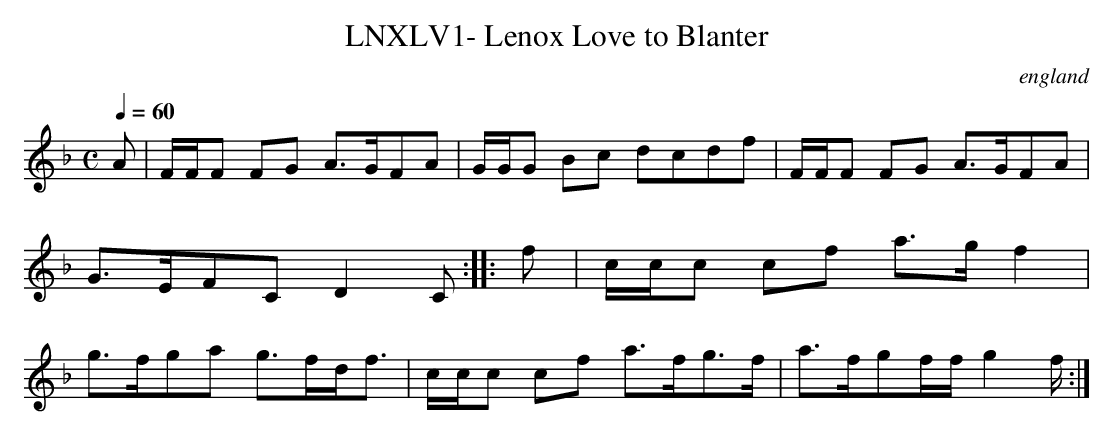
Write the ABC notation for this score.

X:1
T:LNXLV1- Lenox Love to Blanter
O:england
Q:1/4=60
L:1/4
M:C
K:F
A/|F/4F/4F/ F/G/ A3/4G/4F/A/|G/4G/4G/ B/c/ d/c/d/f/|\
F/4F/4F/ F/G/ A3/4G/4F/A/|G3/4E/4F/C/DC/::f/|\
c/4c/4c/ c/f/ a3/4g/4f|g3/4f/4g/a/ g3/4f/4d/4f3/4|\
c/4c/4c/ c/f/ a3/4f/4g3/4f/4|a3/4f/4g/f/4f/4gf/4:|]
